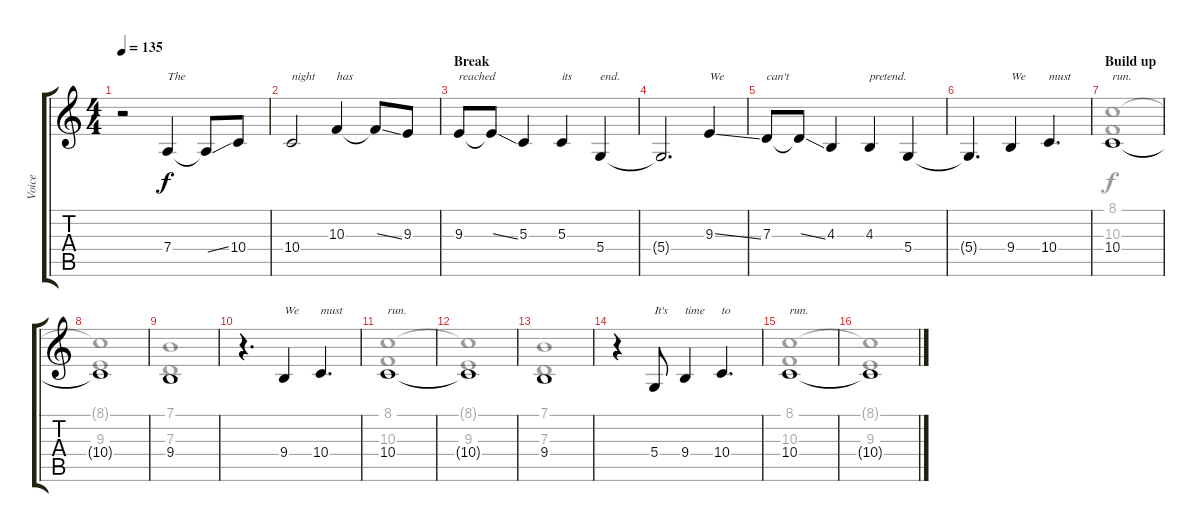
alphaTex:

\track ("Voice" "Voice") {instrument altosax}
\staff {score tabs}
\tuning (E4 B3 G3 D3 A2 E2) {hide}
\voice
\ts (4 4)
\tempo 135
\clef g2
\ks c
r.2{dy f} 7.4.4{txt "The"} 7.4{ss t}.8 10.4.8 |
10.4.2{txt "night"} 10.3.4{txt "has"} 10.3{ss t}.8 9.3.8 |
\section ("" "Break")
9.3.8{txt "reached"} 9.3{ss t}.8 5.3.4 5.3.4{txt "its"} 5.4.4{txt "end."} |
5.4{t}.2{d} 9.3{ss}.4{txt "We"} |
7.3.8{txt "can't"} 7.3{ss t}.8 4.3.4 4.3.4{txt "pretend."} 5.4.4 |
5.4{t}.4{d} 9.4.4{txt "We"} 10.4.4{d txt "must"} |
\section ("" "Build up")
10.4.1{txt "run."} |
10.4{t}.1 |
9.4.1 |
r.4{d} 9.4.4{txt "We"} 10.4.4{d txt "must"} |
10.4.1{txt "run."} |
10.4{t}.1 |
9.4.1 |
r.4 5.4.8{txt "It's"} 9.4.4{txt "time"} 10.4.4{d txt "to"} |
10.4.1{txt "run."} |
10.4{t}.1
\voice
\clef g2
\ottava regular
\simile none
\ks c
|
|
|
|
|
|
(8.1 10.3).1 |
(8.1{t} 9.3).1 |
(7.1 7.3).1 |
|
(8.1 10.3).1 |
(8.1{t} 9.3).1 |
(7.1 7.3).1 |
|
(8.1 10.3).1 |
(8.1{t} 9.3).1
